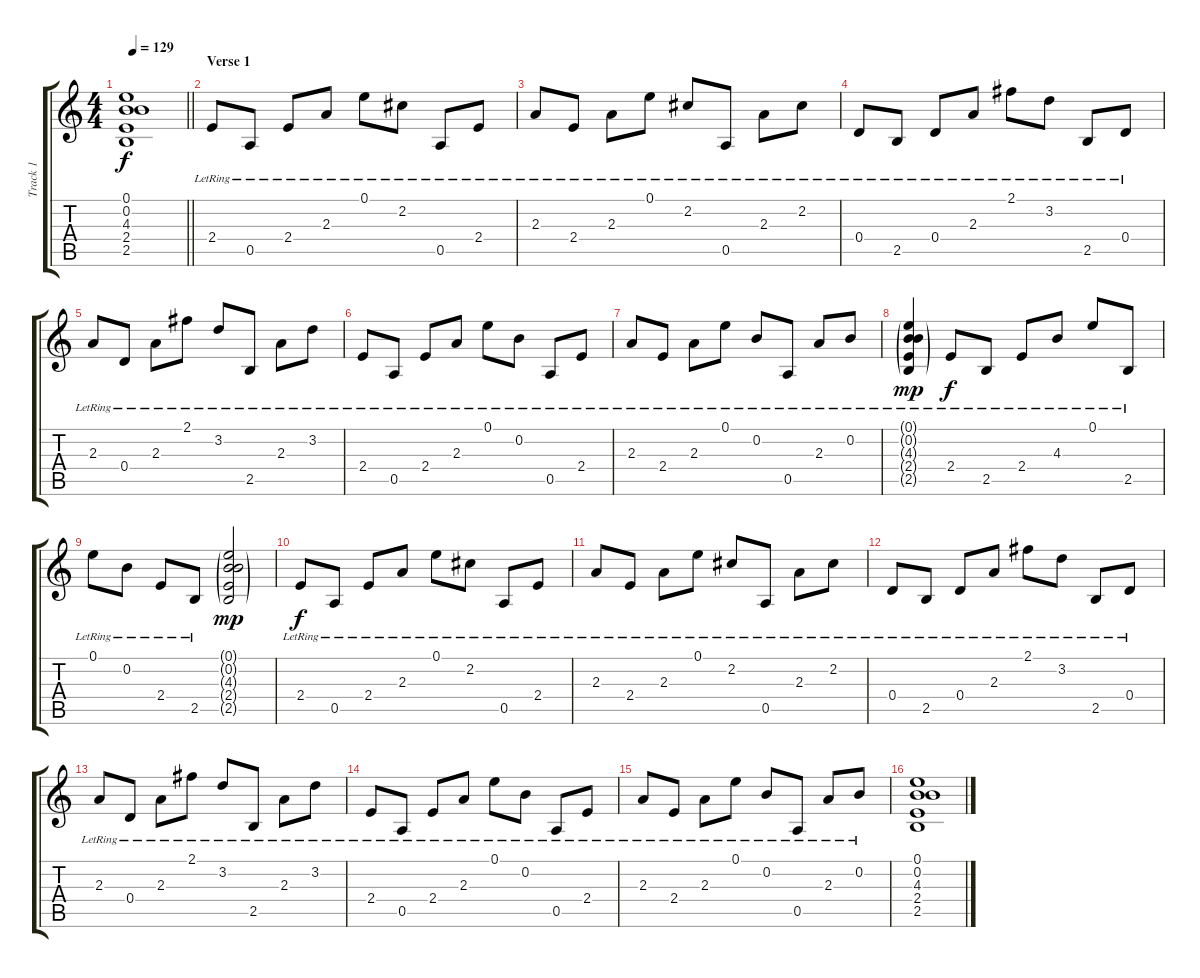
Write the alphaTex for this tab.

\track ("Track 1" "Track 1") {instrument acousticguitarsteel}
\staff {score tabs}
\tuning (E4 B3 G3 D3 A2 E2) {hide}
\ts (4 4)
\tempo 129
\clef g2
\barLineRight lightlight
\ks c
(0.1{t} 0.2{t} 4.3{t} 2.4{t} 2.5{t}).1{dy f} |
\section ("" "Verse 1")
2.4{lr}.8{volume 13} 0.5{lr}.8 2.4{lr}.8 2.3{lr}.8 0.1{lr}.8 2.2{lr}.8 0.5{lr}.8 2.4{lr}.8 |
2.3{lr}.8 2.4{lr}.8 2.3{lr}.8 0.1{lr}.8 2.2{lr}.8 0.5{lr}.8 2.3{lr}.8 2.2{lr}.8 |
0.4{lr}.8{volume 13} 2.5{lr}.8 0.4{lr}.8 2.3{lr}.8 2.1{lr}.8 3.2{lr}.8 2.5{lr}.8 0.4{lr}.8 |
2.3{lr}.8 0.4{lr}.8 2.3{lr}.8 2.1{lr}.8 3.2{lr}.8 2.5{lr}.8 2.3{lr}.8 3.2{lr}.8 |
2.4{lr}.8{volume 13} 0.5{lr}.8 2.4{lr}.8 2.3{lr}.8 0.1{lr}.8 0.2{lr}.8 0.5{lr}.8 2.4{lr}.8 |
2.3{lr}.8 2.4{lr}.8 2.3{lr}.8 0.1{lr}.8 0.2{lr}.8 0.5{lr}.8 2.3{lr}.8 0.2{lr}.8 |
(0.1{g lr} 0.2{g lr} 4.3{g lr} 2.4{g lr} 2.5{g lr}).4{dy mp} 2.4{lr}.8{dy f} 2.5{lr}.8 2.4{lr}.8 4.3{lr}.8 0.1{lr}.8 2.5{lr}.8 |
0.1{lr}.8 0.2{lr}.8 2.4{lr}.8 2.5{lr}.8 (0.1{g} 0.2{g} 4.3{g} 2.4{g} 2.5{g}).2{dy mp} |
2.4{lr}.8{dy f volume 13} 0.5{lr}.8 2.4{lr}.8 2.3{lr}.8 0.1{lr}.8 2.2{lr}.8 0.5{lr}.8 2.4{lr}.8 |
2.3{lr}.8 2.4{lr}.8 2.3{lr}.8 0.1{lr}.8 2.2{lr}.8 0.5{lr}.8 2.3{lr}.8 2.2{lr}.8 |
0.4{lr}.8{volume 13} 2.5{lr}.8 0.4{lr}.8 2.3{lr}.8 2.1{lr}.8 3.2{lr}.8 2.5{lr}.8 0.4{lr}.8 |
2.3{lr}.8 0.4{lr}.8 2.3{lr}.8 2.1{lr}.8 3.2{lr}.8 2.5{lr}.8 2.3{lr}.8 3.2{lr}.8 |
2.4{lr}.8{volume 13} 0.5{lr}.8 2.4{lr}.8 2.3{lr}.8 0.1{lr}.8 0.2{lr}.8 0.5{lr}.8 2.4{lr}.8 |
2.3{lr}.8 2.4{lr}.8 2.3{lr}.8 0.1{lr}.8 0.2{lr}.8 0.5{lr}.8 2.3{lr}.8 0.2{lr}.8 |
(0.1 0.2 4.3 2.4 2.5).1
